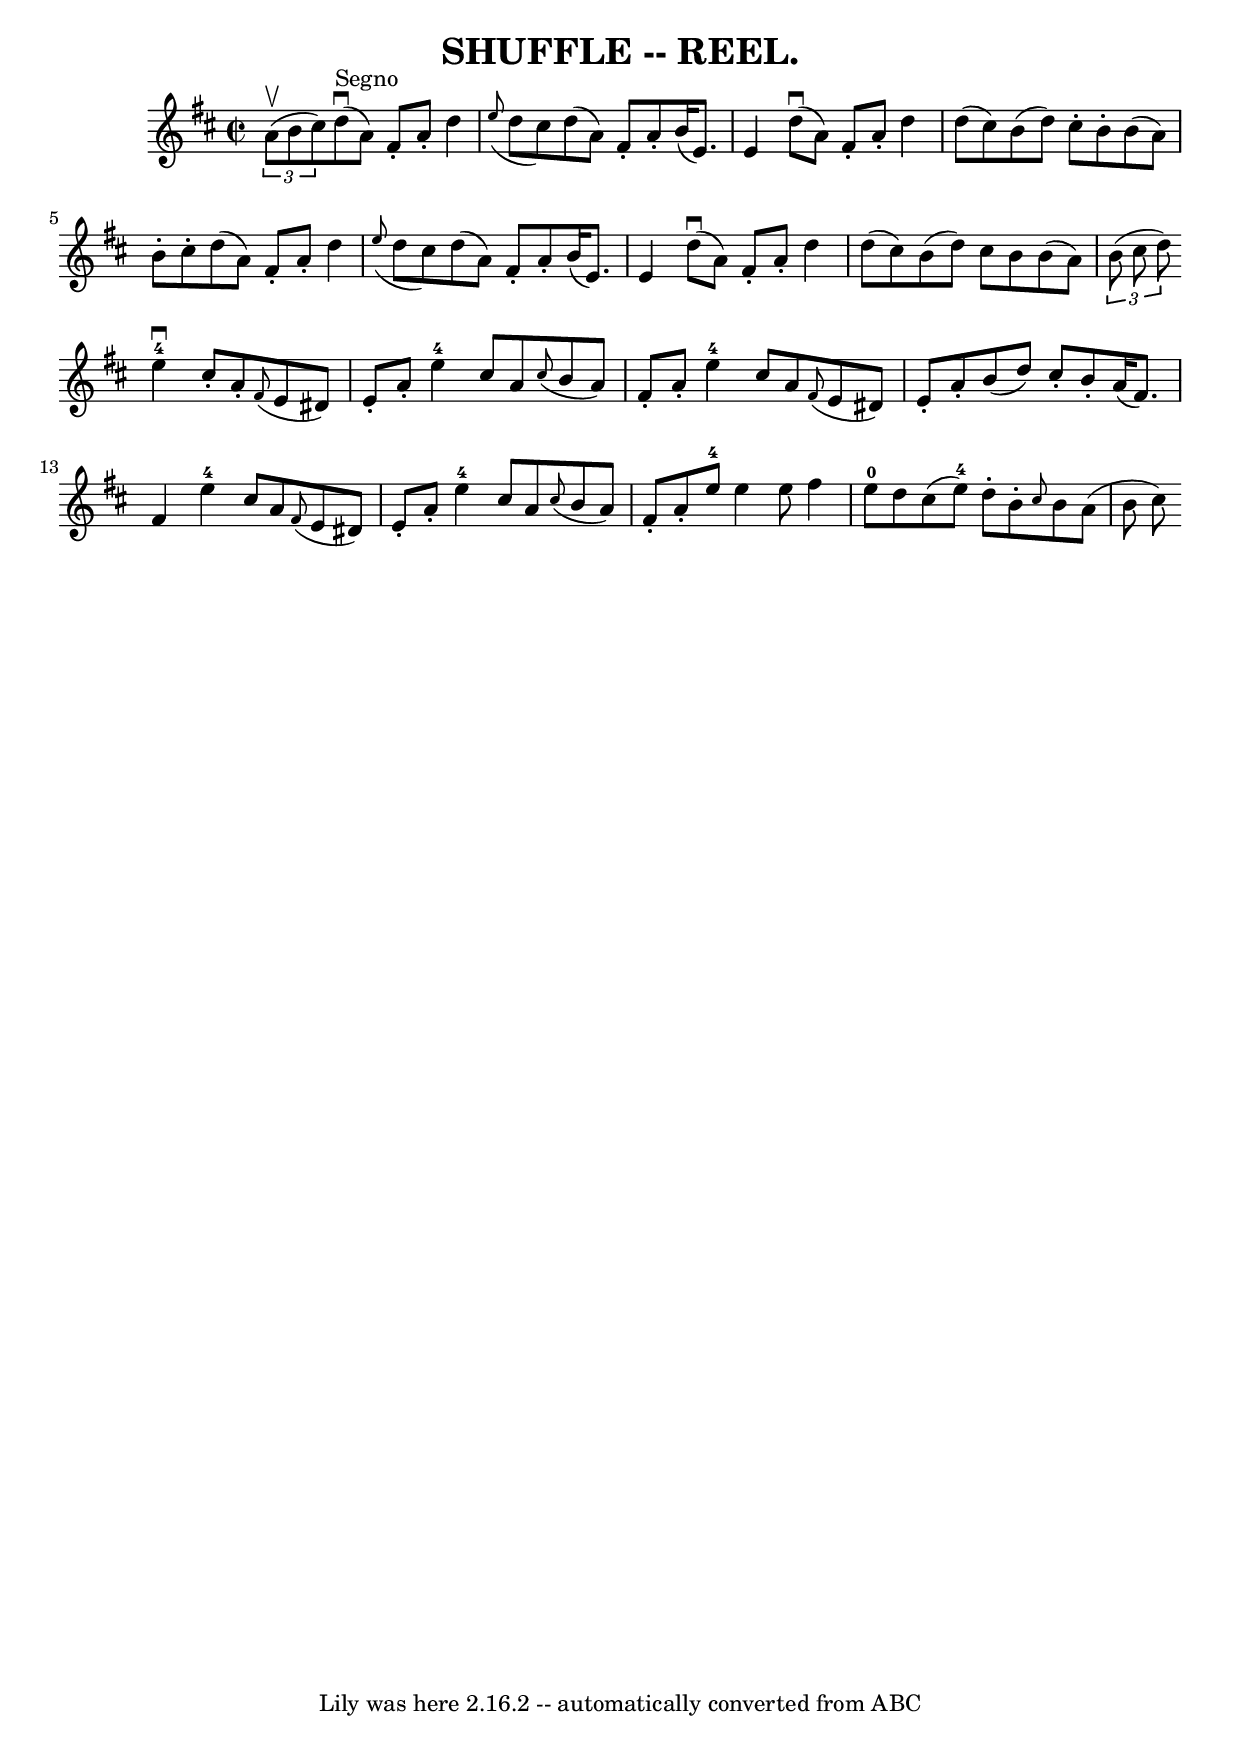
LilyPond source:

\version "2.16.2"
\include "Mammoth.ily"
\header {
  %% book = "Coles"
 crossRefNumber = "15"
 footnotes = ""
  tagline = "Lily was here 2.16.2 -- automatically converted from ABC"
  title = "SHUFFLE -- REEL."

}
voicedefault =  {


  \override Staff.TimeSignature #'style = #'C
  \time 2/2 
  \key d \major
  \times 2/3 { a'8 (^\upbow b'8 cis''8)  	     }     |
 d''8^"Segno"(^\downbow a'8) fis'8-. a'8-. d''4    
  \grace { e''8 ( 	 } d''8 cis''8)  |
 d''8 (a'8) fis'8-. a'8-. b'16 (e'8.) e'4  |
 d''8 (^\downbow a'8) fis'8-. a'8-. d''4 d''8 (cis''8)  |
 b'8 (d''8) cis''8-. b'8-. b'8 (a'8) b'8-. cis''8-.  |
 d''8 (
 a'8) fis'8-. a'8-. d''4    \grace { e''8 ( 				      } d''8 cis''8)  |
 d''8 (a'8) fis'8-. a'8-. b'16 (e'8.) e'4   |
 d''8 (^\downbow a'8) fis'8-. a'8-. d''4 d''8 ( cis''8)  |
 b'8 (d''8) cis''8 b'8 b'8 (a'8)   
  \times 2/3 { b'8 (cis''8 d''8)  	     } \bar " |." e''4-4^\downbow  
 cis''8-. a'8-.   \grace { fis'8 ( 			    } e'8 dis'8) e'8-. a'8-.  |
 e''4-4 cis''8 a'8    \grace { cis''8 ( 			      } b'8 a'8) fis'8-. a'8-.  |
 e''4-4 cis''8 a'8    \grace {    
 fis'8 (   } e'8 dis'8) e'8-. a'8-.  |
 b'8 (d''8) cis''8-. b'8-. a'16 (fis'8.) fis'4   |
 e''4-4   
 cis''8 a'8    \grace { fis'8 ( 		       } e'8 dis'8) e'8-. a'8-.   |
 e''4-4 cis''8 a'8    \grace { cis''8 (
			      } b'8 a'8) fis'8-. a'8-.  |
 e''8-4 e''4 e''8 fis''4 e''8-0 d''8  |
 cis''8 (e''8-4) d''8-. b'8-. \grace {   
 cis''8     } b'8 a'8 (b'8 cis''8)     \bar " |."   

}

\score{
  <<

    \context Staff="default"
    {
      \voicedefault 
      
    }

  >>
  \layout {
    
  }
  \midi {
  }

}
